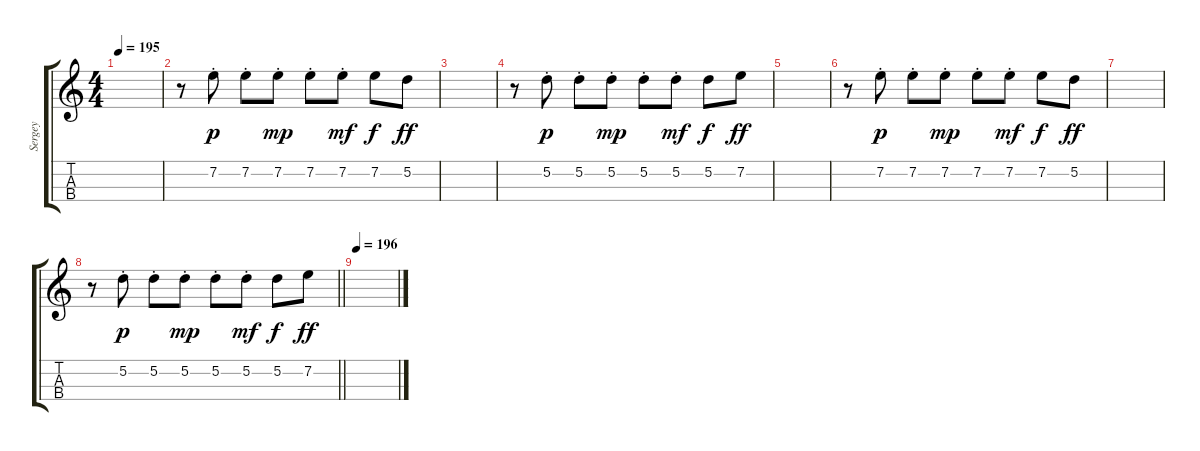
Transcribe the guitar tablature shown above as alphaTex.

\track ("Sergey" "Sergey") {instrument violin}
\staff {score tabs}
\tuning (E5 A4 D4 G3) {hide}
\ts (4 4)
\tempo 195
\clef g2
\ks c
|
r.8 7.2{st}.8{dy p} 7.2{st}.8 7.2{st}.8{dy mp} 7.2{st}.8 7.2{st}.8{dy mf} 7.2.8{dy f} 5.2.8{dy ff} |
|
r.8 5.2{st}.8{dy p} 5.2{st}.8 5.2{st}.8{dy mp} 5.2{st}.8 5.2{st}.8{dy mf} 5.2.8{dy f} 7.2.8{dy ff} |
|
r.8 7.2{st}.8{dy p} 7.2{st}.8 7.2{st}.8{dy mp} 7.2{st}.8 7.2{st}.8{dy mf} 7.2.8{dy f} 5.2.8{dy ff} |
|
\barLineRight lightlight
r.8 5.2{st}.8{dy p} 5.2{st}.8 5.2{st}.8{dy mp} 5.2{st}.8 5.2{st}.8{dy mf} 5.2.8{dy f} 7.2.8{dy ff} |
\section ("" "")
\tempo 196
